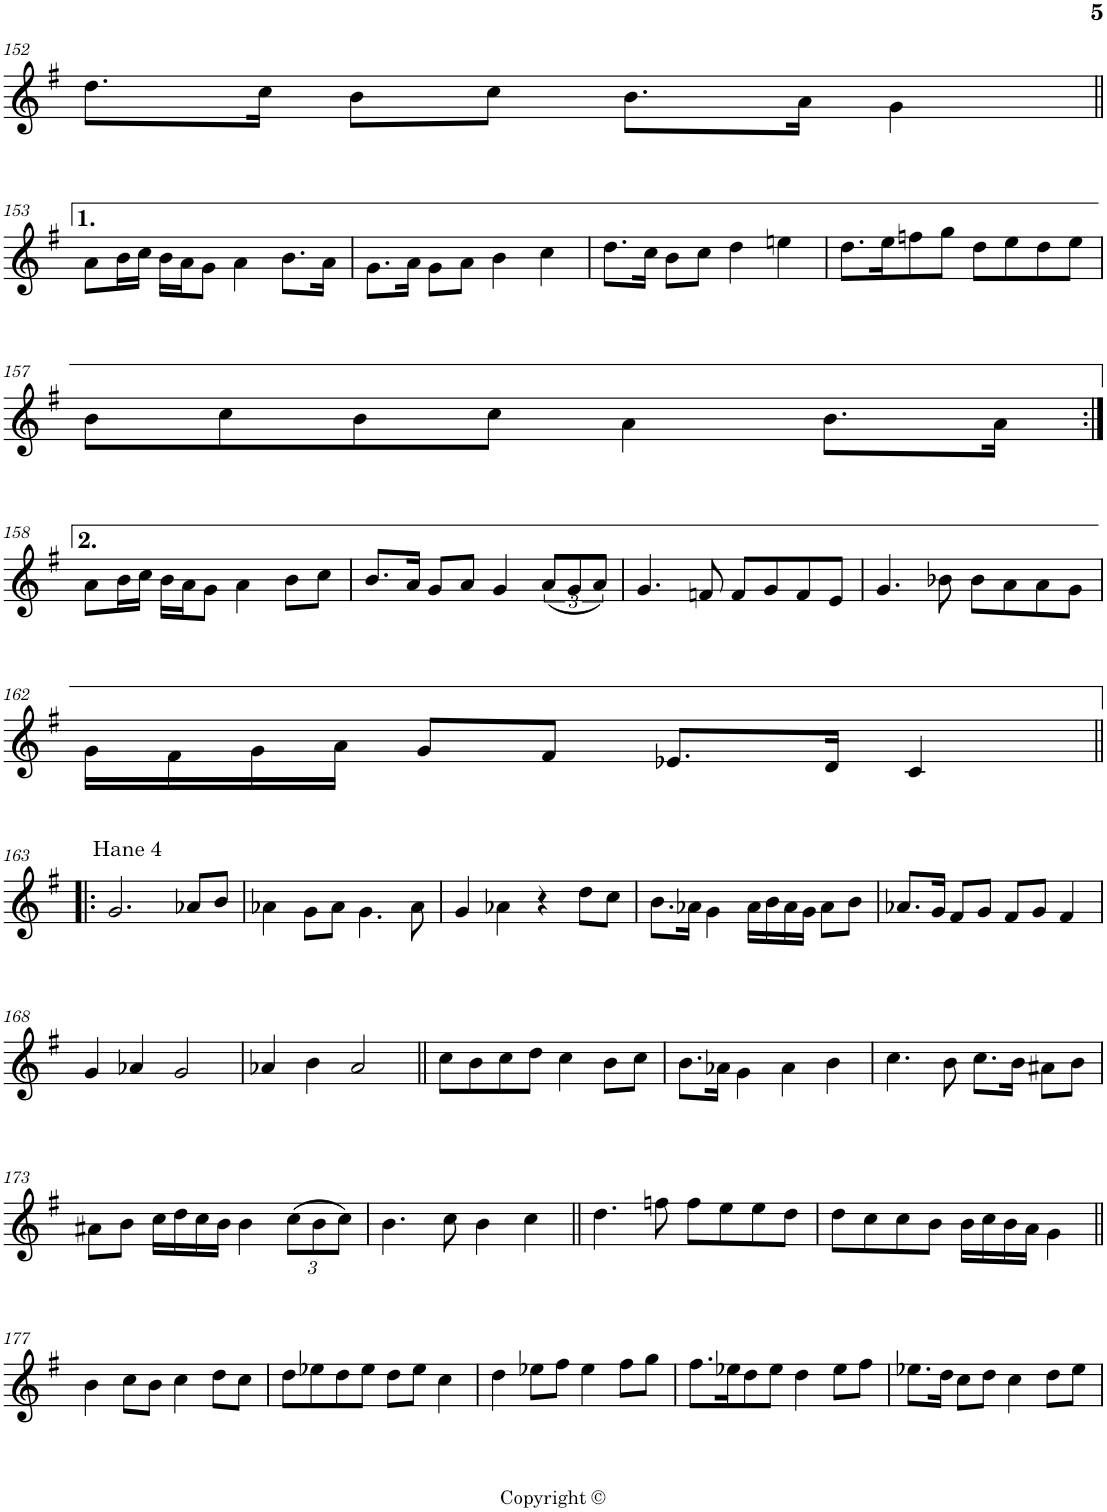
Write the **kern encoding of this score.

**kern
*part1
*staff1
*I"Piano
*I'Pno
!!LO:PB:g=z
*clefG2
*k[f#]
*G:
*M4/4
*met(c)
=152
8.dd\L
16cc\Jk
8b\L
8cc\J
8.b\L
16a\Jk
4g\
!!LO:LB:g=z
=153||
8a\L
16b\L
16cc\JJ
16b\LL
16a\J
8g\J
4a\
8.b\L
16a\Jk
=154
8.g\L
16a\Jk
8g\L
8a\J
4b\
4cc\
=155
8.dd\L
16cc\Jk
8b\L
8cc\J
4dd\
4een\
=156
8.dd\L
16ee\K
8ffn\
8gg\J
8dd\L
8ee\
8dd\
8ee\J
!!LO:LB:g=z
=157
8b\L
8cc\
8b\
8cc\J
4a\
8.b\L
16a\Jk
!!LO:LB:g=z
=158:|!
8a\L
16b\L
16cc\JJ
16b\LL
16a\J
8g\J
4a\
8b\L
8cc\J
=159
8.b/L
16a/Jk
8g/L
8a/J
4g/
(12a/L
12g/
12a/J)
=160
4.g/
8fn/
8f/L
8g/
8f/
8e/J
=161
4.g/
8b-X\
8b-\L
8a\
8a\
8g\J
!!LO:LB:g=z
=162
16g\LL
16f#\
16g\
16a\JJ
8g/L
8f#/J
8.e-X/L
16d/Jk
4c/
!!LO:LB:g=z
=163!|:
!LO:TX:a:t=Hane 4
2.g/
8a-X/L
8b/J
=164
4a-X\
8g\L
8a-\J
4.g\
8a-\
=165
4g/
4a-X\
4r
8dd\L
8cc\J
=166
8.b\L
16a-X\Jk
4g\
16a-\LL
16b\
16a-\
16g\JJ
8a-\L
8b\J
=167
8.a-X/L
16g/Jk
8f#/L
8g/J
8f#/L
8g/J
4f#/
!!LO:LB:g=z
=168
4g/
4a-X/
2g/
=169
4a-X/
4b\
2a-/
=170||
8cc\L
8b\
8cc\
8dd\J
4cc\
8b\L
8cc\J
=171
8.b\L
16a-X\Jk
4g\
4a-\
4b\
=172
4.cc\
8b\
8.cc\L
16b\Jk
8a#X\L
8b\J
!!LO:LB:g=z
=173
8a#X\L
8b\J
16cc\LL
16dd\
16cc\
16b\JJ
4b\
*Xbrackettup
(12cc\L
12b\
12cc\J)
=174
4.b\
8cc\
4b\
4cc\
=175||
4.dd\
8ffn\
8ff\L
8ee\
8ee\
8dd\J
=176
8dd\L
8cc\
8cc\
8b\J
16b\LL
16cc\
16b\
16a\JJ
4g\
!!LO:LB:g=z
=177||
4b\
8cc\L
8b\J
4cc\
8dd\L
8cc\J
=178
8dd\L
8ee-X\
8dd\
8ee-\J
8dd\L
8ee-\J
4cc\
=179
4dd\
8ee-X\L
8ff#\J
4ee-\
8ff#\L
8gg\J
=180
8.ff#\L
16ee-X\K
8dd\
8ee-\J
4dd\
8ee-\L
8ff#\J
=181
8.ee-X\L
16dd\Jk
8cc\L
8dd\J
4cc\
8dd\L
8ee-\J
=
*-
